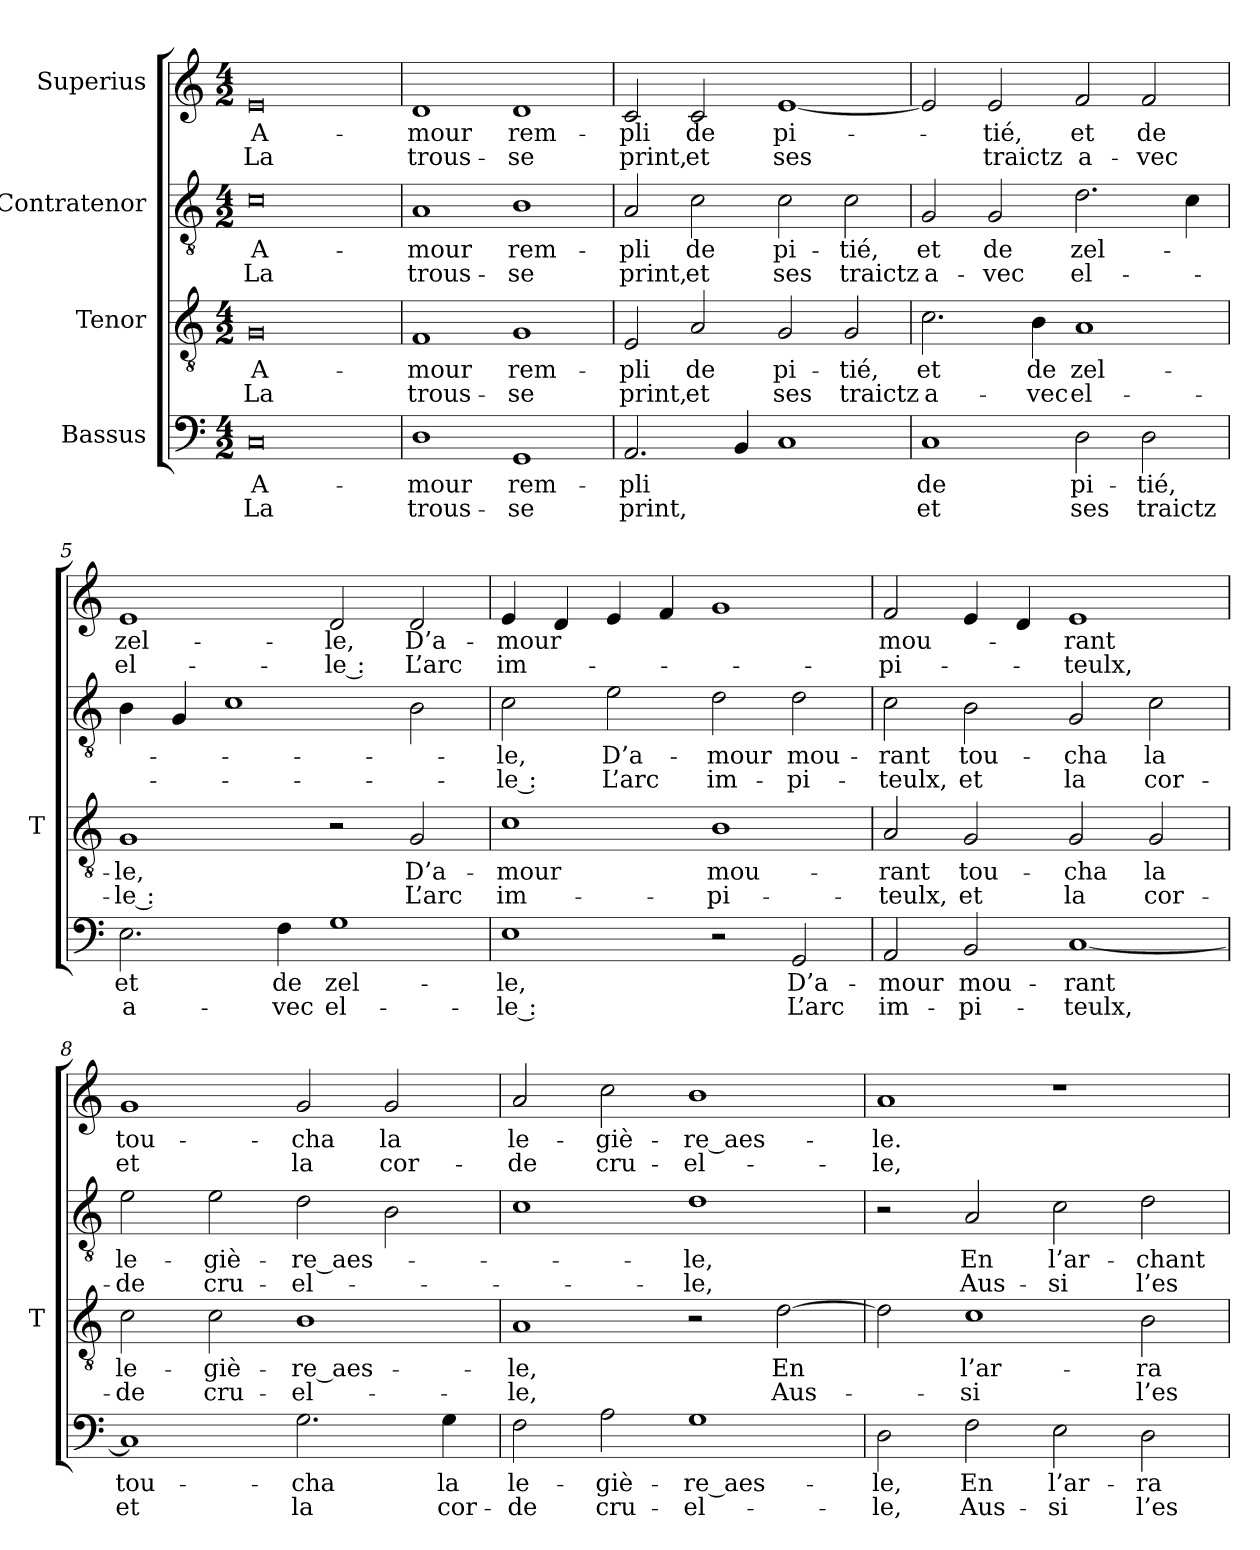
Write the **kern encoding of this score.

**kern	**text	**text	**kern	**text	**text	**kern	**text	**text	**kern	**text	**text
*part4	*part4	*part4	*part3	*part3	*part3	*part2	*part2	*part2	*part1	*part1	*part1
*staff4	*staff4	*staff4	*staff3	*staff3	*staff3	*staff2	*staff2	*staff2	*staff1	*staff1	*staff1
*I"Bassus	*	*	*I"Tenor	*	*	*I"Contratenor	*	*	*I"Superius	*	*
*	*	*	*I'T	*	*	*	*	*	*	*	*
*clefF4	*	*	*clefGv2	*	*	*clefGv2	*	*	*clefG2	*	*
*k[]	*	*	*k[]	*	*	*k[]	*	*	*k[]	*	*
*M4/2	*	*	*M4/2	*	*	*M4/2	*	*	*M4/2	*	*
=1	=1	=1	=1	=1	=1	=1	=1	=1	=1	=1	=1
0C	A-	-La	0G	A-	-La	0c	A-	-La	0e	A-	-La
=2	=2	=2	=2	=2	=2	=2	=2	=2	=2	=2	=2
1D	-mour	trous-	1F	-mour	trous-	1A	-mour	trous-	1d	-mour	trous-
1GG	rem-	-se	1G	rem-	-se	1B	rem-	-se	1d	rem-	-se
=3	=3	=3	=3	=3	=3	=3	=3	=3	=3	=3	=3
2.AA	-pli	-print,	2E	-pli	-print,	2A	-pli	-print,	2c	-pli	-print,
.	.	.	2A	-de	-et	2c	-de	-et	2c	-de	-et
4BB	.	.	.	.	.	.	.	.	.	.	.
1C	.	.	2G	pi-	-ses	2c	pi-	-ses	[1e	pi-	-ses
.	.	.	2G	-tié,	-traictz	2c	-tié,	-traictz	.	.	.
=4	=4	=4	=4	=4	=4	=4	=4	=4	=4	=4	=4
1C	-de	-et	2.c	-et	a-	2G	-et	a-	2e]	.	.
.	.	.	.	.	.	2G	-de	-vec	2e	-tié,	-traictz
.	.	.	4B	-de	-vec	.	.	.	.	.	.
2D	pi-	-ses	1A	zel-	el-	2.d	zel-	el-	2f	-et	a-
2D	-tié,	-traictz	.	.	.	.	.	.	2f	-de	-vec
.	.	.	.	.	.	4c	.	.	.	.	.
=5	=5	=5	=5	=5	=5	=5	=5	=5	=5	=5	=5
2.E	-et	a-	1G	-le,	-le :	4B	.	.	1e	zel-	el-
.	.	.	.	.	.	4G	.	.	.	.	.
.	.	.	.	.	.	1c	.	.	.	.	.
4F	-de	-vec	.	.	.	.	.	.	.	.	.
1G	zel-	el-	2r	.	.	.	.	.	2d	-le,	-le :
.	.	.	2G	D’a-	-L’arc	2B	.	.	2d	D’a-	-L’arc
=6	=6	=6	=6	=6	=6	=6	=6	=6	=6	=6	=6
1E	-le,	-le :	1c	-mour	im-	2c	-le,	-le :	4e	-mour	im-
.	.	.	.	.	.	.	.	.	4d	.	.
.	.	.	.	.	.	2e	D’a-	-L’arc	4e	.	.
.	.	.	.	.	.	.	.	.	4f	.	.
2r	.	.	1B	mou-	pi-	2d	-mour	im-	1g	.	.
2GG	D’a-	-L’arc	.	.	.	2d	mou-	pi-	.	.	.
=7	=7	=7	=7	=7	=7	=7	=7	=7	=7	=7	=7
2AA	-mour	im-	2A	-rant	-teulx,	2c	-rant	-teulx,	2f	mou-	pi-
2BB	mou-	pi-	2G	tou-	-et	2B	tou-	-et	4e	.	.
.	.	.	.	.	.	.	.	.	4d	.	.
[1C	-rant	-teulx,	2G	-cha	-la	2G	-cha	-la	1e	-rant	-teulx,
.	.	.	2G	-la	cor-	2c	-la	cor-	.	.	.
=8	=8	=8	=8	=8	=8	=8	=8	=8	=8	=8	=8
1C]	tou-	-et	2c	le-	-de	2e	le-	-de	1g	tou-	-et
.	.	.	2c	giè-	cru-	2e	giè-	cru-	.	.	.
2.G	-cha	-la	1B	re_aes-	el-	2d	re_aes-	el-	2g	-cha	-la
.	.	.	.	.	.	2B	.	.	2g	-la	cor-
4G	-la	cor-	.	.	.	.	.	.	.	.	.
=9	=9	=9	=9	=9	=9	=9	=9	=9	=9	=9	=9
2F	le-	-de	1A	-le,	-le,	1c	.	.	2a	le-	-de
2A	giè-	cru-	.	.	.	.	.	.	2cc	giè-	cru-
1G	re_aes-	el-	2r	.	.	1d	-le,	-le,	1b	re_aes-	el-
.	.	.	[2d	-En	Aus-	.	.	.	.	.	.
=10	=10	=10	=10	=10	=10	=10	=10	=10	=10	=10	=10
2D	-le,	-le,	2d]	.	.	2r	.	.	1a	-le.	-le,
2F	-En	Aus-	1c	l’ar-	-si	2A	-En	Aus-	.	.	.
2E	l’ar-	-si	.	.	.	2c	l’ar-	-si	1r	.	.
2D	ra-	l’es-	2B	ra-	l’es-	2d	-chant	l’es-	.	.	.
=	=	=	=	=	=	=	=	=	=	=	=
*-	*-	*-	*-	*-	*-	*-	*-	*-	*-	*-	*-
